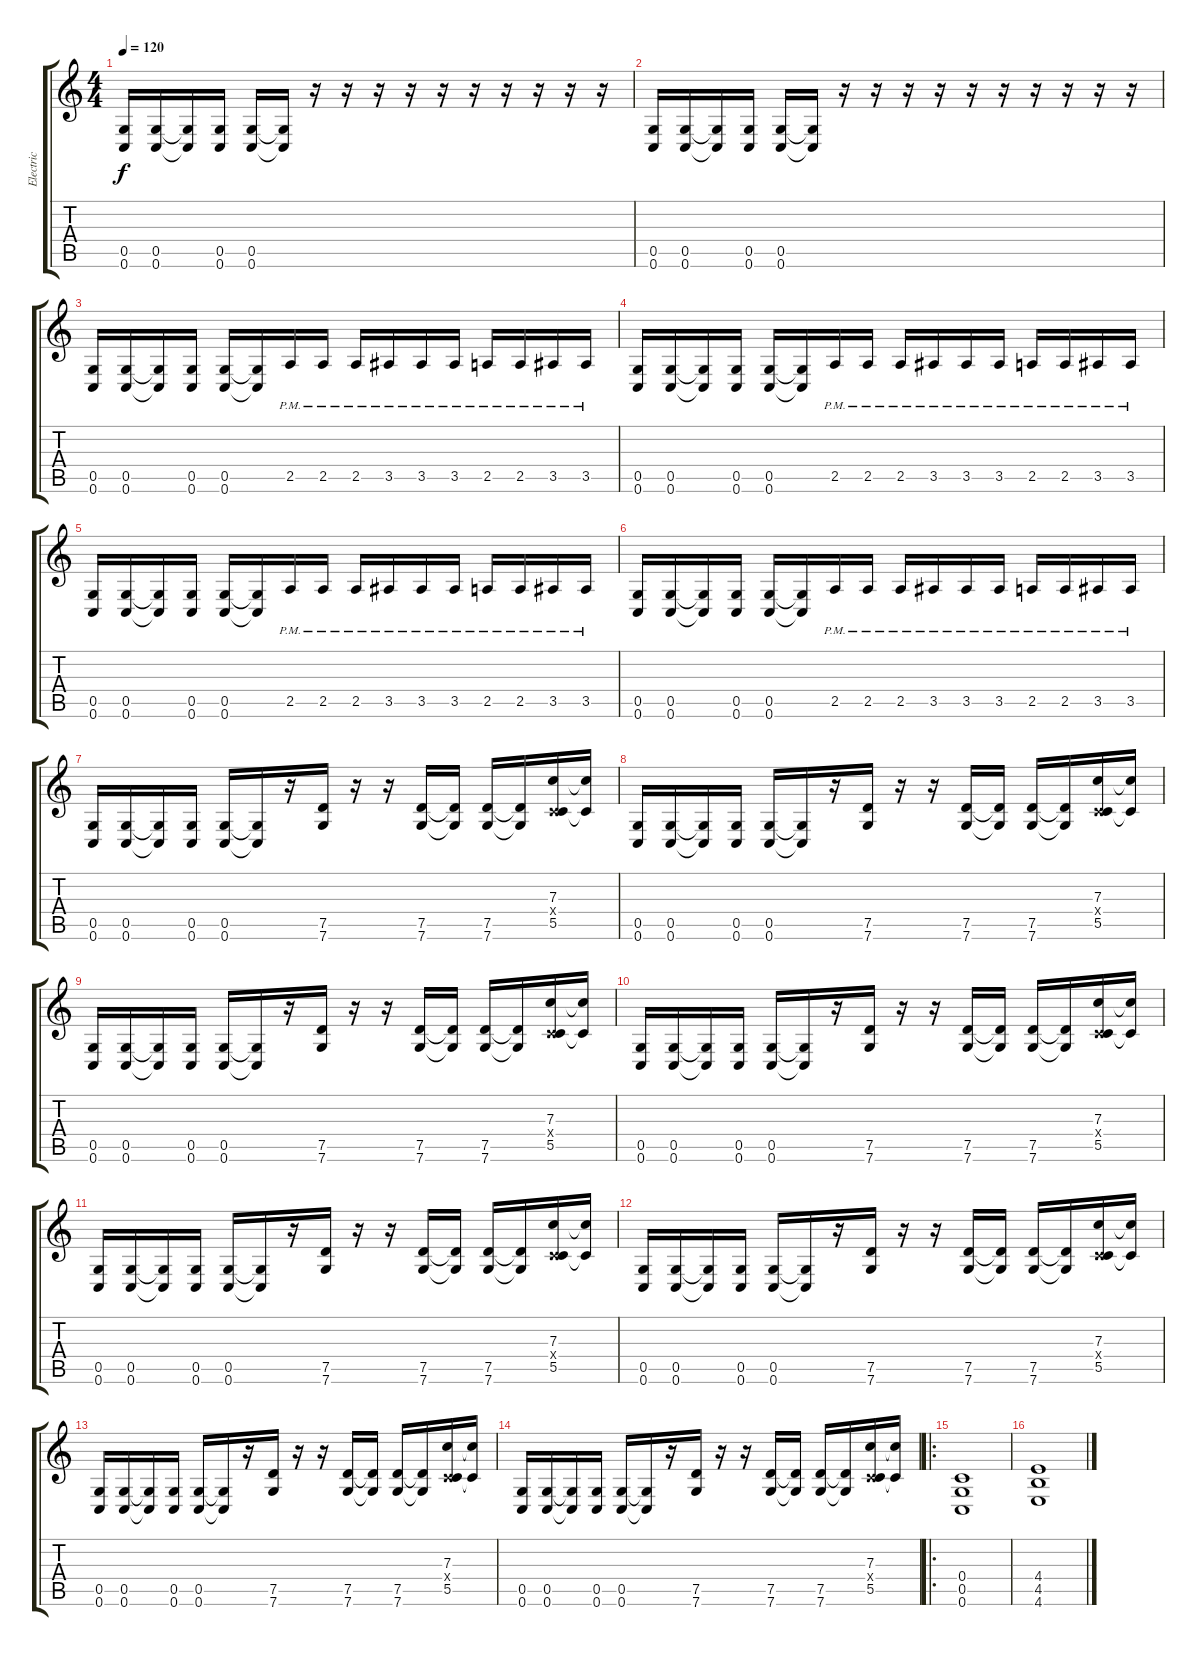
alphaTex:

\track ("Electric" "Electric") {instrument distortionguitar}
\staff {score tabs}
\tuning (D4 A3 F3 C3 G2 C2) {hide}
\ts (4 4)
\tempo 120
\clef g2
\ks c
(0.5 0.6).16{dy f} (0.5 0.6).16 (0.5{t} 0.6{t}).16 (0.5 0.6).16 (0.5 0.6).16 (0.5{t} 0.6{t}).16 r.16 r.16 r.16 r.16 r.16 r.16 r.16 r.16 r.16 r.16 |
(0.5 0.6).16 (0.5 0.6).16 (0.5{t} 0.6{t}).16 (0.5 0.6).16 (0.5 0.6).16 (0.5{t} 0.6{t}).16 r.16 r.16 r.16 r.16 r.16 r.16 r.16 r.16 r.16 r.16 |
(0.5 0.6).16 (0.5 0.6).16 (0.5{t} 0.6{t}).16 (0.5 0.6).16 (0.5 0.6).16 (0.5{t} 0.6{t}).16 2.5{pm}.16 2.5{pm}.16 2.5{pm}.16 3.5{pm}.16 3.5{pm}.16 3.5{pm}.16 2.5{pm}.16 2.5{pm}.16 3.5{pm}.16 3.5{pm}.16 |
(0.5 0.6).16 (0.5 0.6).16 (0.5{t} 0.6{t}).16 (0.5 0.6).16 (0.5 0.6).16 (0.5{t} 0.6{t}).16 2.5{pm}.16 2.5{pm}.16 2.5{pm}.16 3.5{pm}.16 3.5{pm}.16 3.5{pm}.16 2.5{pm}.16 2.5{pm}.16 3.5{pm}.16 3.5{pm}.16 |
(0.5 0.6).16 (0.5 0.6).16 (0.5{t} 0.6{t}).16 (0.5 0.6).16 (0.5 0.6).16 (0.5{t} 0.6{t}).16 2.5{pm}.16 2.5{pm}.16 2.5{pm}.16 3.5{pm}.16 3.5{pm}.16 3.5{pm}.16 2.5{pm}.16 2.5{pm}.16 3.5{pm}.16 3.5{pm}.16 |
(0.5 0.6).16 (0.5 0.6).16 (0.5{t} 0.6{t}).16 (0.5 0.6).16 (0.5 0.6).16 (0.5{t} 0.6{t}).16 2.5{pm}.16 2.5{pm}.16 2.5{pm}.16 3.5{pm}.16 3.5{pm}.16 3.5{pm}.16 2.5{pm}.16 2.5{pm}.16 3.5{pm}.16 3.5{pm}.16 |
(0.5 0.6).16 (0.5 0.6).16 (0.5{t} 0.6{t}).16 (0.5 0.6).16 (0.5 0.6).16 (0.5{t} 0.6{t}).16 r.16 (7.5 7.6).16 r.16 r.16 (7.5 7.6).16 (7.5{t} 7.6{t}).16 (7.5 7.6).16 (7.5{t} 7.6{t}).16 (7.3 0.4{x} 5.5).16 (7.3{t} 5.5{t}).16 |
(0.5 0.6).16 (0.5 0.6).16 (0.5{t} 0.6{t}).16 (0.5 0.6).16 (0.5 0.6).16 (0.5{t} 0.6{t}).16 r.16 (7.5 7.6).16 r.16 r.16 (7.5 7.6).16 (7.5{t} 7.6{t}).16 (7.5 7.6).16 (7.5{t} 7.6{t}).16 (7.3 0.4{x} 5.5).16 (7.3{t} 5.5{t}).16 |
(0.5 0.6).16 (0.5 0.6).16 (0.5{t} 0.6{t}).16 (0.5 0.6).16 (0.5 0.6).16 (0.5{t} 0.6{t}).16 r.16 (7.5 7.6).16 r.16 r.16 (7.5 7.6).16 (7.5{t} 7.6{t}).16 (7.5 7.6).16 (7.5{t} 7.6{t}).16 (7.3 0.4{x} 5.5).16 (7.3{t} 5.5{t}).16 |
(0.5 0.6).16 (0.5 0.6).16 (0.5{t} 0.6{t}).16 (0.5 0.6).16 (0.5 0.6).16 (0.5{t} 0.6{t}).16 r.16 (7.5 7.6).16 r.16 r.16 (7.5 7.6).16 (7.5{t} 7.6{t}).16 (7.5 7.6).16 (7.5{t} 7.6{t}).16 (7.3 0.4{x} 5.5).16 (7.3{t} 5.5{t}).16 |
(0.5 0.6).16 (0.5 0.6).16 (0.5{t} 0.6{t}).16 (0.5 0.6).16 (0.5 0.6).16 (0.5{t} 0.6{t}).16 r.16 (7.5 7.6).16 r.16 r.16 (7.5 7.6).16 (7.5{t} 7.6{t}).16 (7.5 7.6).16 (7.5{t} 7.6{t}).16 (7.3 0.4{x} 5.5).16 (7.3{t} 5.5{t}).16 |
(0.5 0.6).16 (0.5 0.6).16 (0.5{t} 0.6{t}).16 (0.5 0.6).16 (0.5 0.6).16 (0.5{t} 0.6{t}).16 r.16 (7.5 7.6).16 r.16 r.16 (7.5 7.6).16 (7.5{t} 7.6{t}).16 (7.5 7.6).16 (7.5{t} 7.6{t}).16 (7.3 0.4{x} 5.5).16 (7.3{t} 5.5{t}).16 |
(0.5 0.6).16 (0.5 0.6).16 (0.5{t} 0.6{t}).16 (0.5 0.6).16 (0.5 0.6).16 (0.5{t} 0.6{t}).16 r.16 (7.5 7.6).16 r.16 r.16 (7.5 7.6).16 (7.5{t} 7.6{t}).16 (7.5 7.6).16 (7.5{t} 7.6{t}).16 (7.3 0.4{x} 5.5).16 (7.3{t} 5.5{t}).16 |
(0.5 0.6).16 (0.5 0.6).16 (0.5{t} 0.6{t}).16 (0.5 0.6).16 (0.5 0.6).16 (0.5{t} 0.6{t}).16 r.16 (7.5 7.6).16 r.16 r.16 (7.5 7.6).16 (7.5{t} 7.6{t}).16 (7.5 7.6).16 (7.5{t} 7.6{t}).16 (7.3 0.4{x} 5.5).16 (7.3{t} 5.5{t}).16 |
\ro
(0.4 0.5 0.6).1 |
(4.4 4.5 4.6).1
